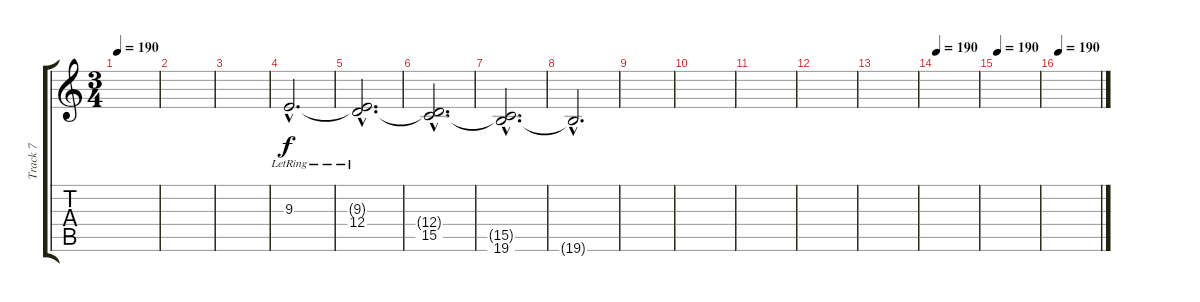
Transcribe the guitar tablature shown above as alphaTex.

\track ("Track 7" "Track 7") {instrument stringensemble2}
\staff {score tabs}
\tuning (E4 B3 G3 D3 A2 E2) {hide}
\ts (3 4)
\tempo 190
\clef g2
\ks c
|
|
|
9.3{hac lr}.2{d} |
(9.3{hac t} 12.4{hac lr}).2{d} |
(12.4{hac t} 15.5{hac}).2{d} |
(15.5{hac t} 19.6{hac}).2{d} |
19.6{hac t}.2{d} |
|
|
|
|
|
\tempo 190
|
\tempo 190
|
\tempo 190
